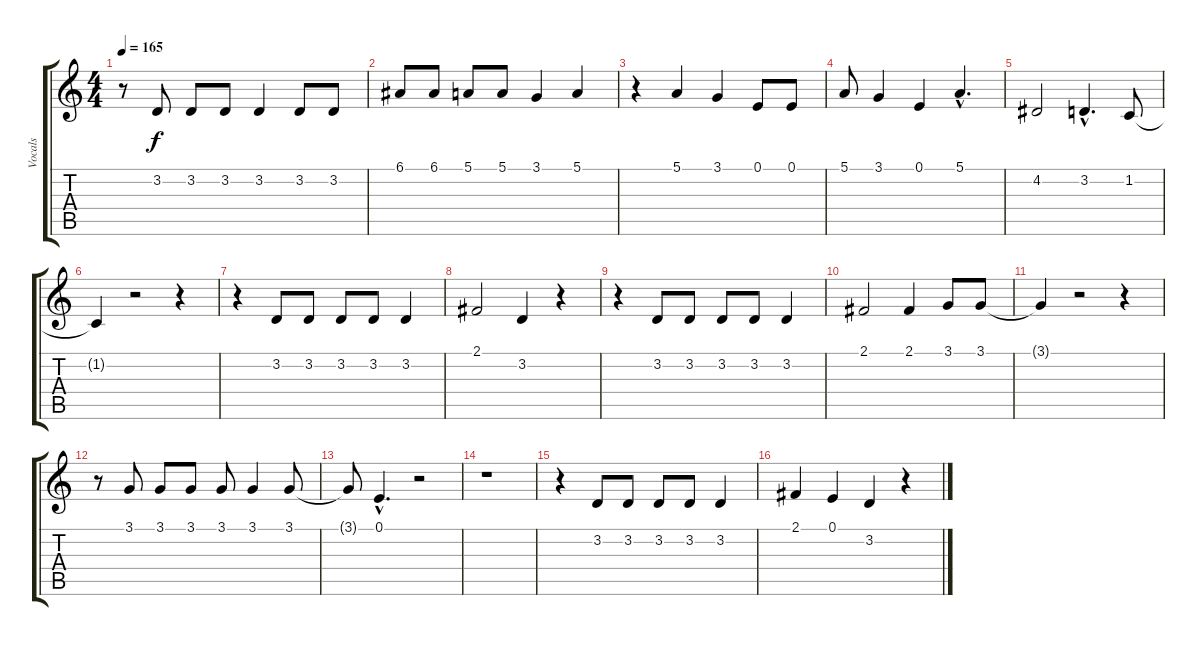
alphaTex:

\track ("Vocals" "Vocals") {instrument drawbarorgan}
\staff {score tabs}
\tuning (E4 B3 G3 D3 A2 E2) {hide}
\ts (4 4)
\tempo 165
\clef g2
\ks c
r.8{dy f} 3.2.8 3.2.8 3.2.8 3.2.4 3.2.8 3.2.8 |
6.1.8 6.1.8 5.1.8 5.1.8 3.1.4 5.1.4 |
r.4 5.1.4 3.1.4 0.1.8 0.1.8 |
5.1.8 3.1.4 0.1.4 5.1{hac}.4{d} |
4.2.2 3.2{hac}.4{d} 1.2.8 |
1.2{t}.4 r.2 r.4 |
r.4 3.2.8 3.2.8 3.2.8 3.2.8 3.2.4 |
2.1.2 3.2.4 r.4 |
r.4 3.2.8 3.2.8 3.2.8 3.2.8 3.2.4 |
2.1.2 2.1.4 3.1.8 3.1.8 |
3.1{t}.4 r.2 r.4 |
r.8 3.1.8 3.1.8 3.1.8 3.1.8 3.1.4 3.1.8 |
3.1{t}.8 0.1{hac}.4{d} r.2 |
r.1 |
r.4 3.2.8 3.2.8 3.2.8 3.2.8 3.2.4 |
2.1.4 0.1.4 3.2.4 r.4
